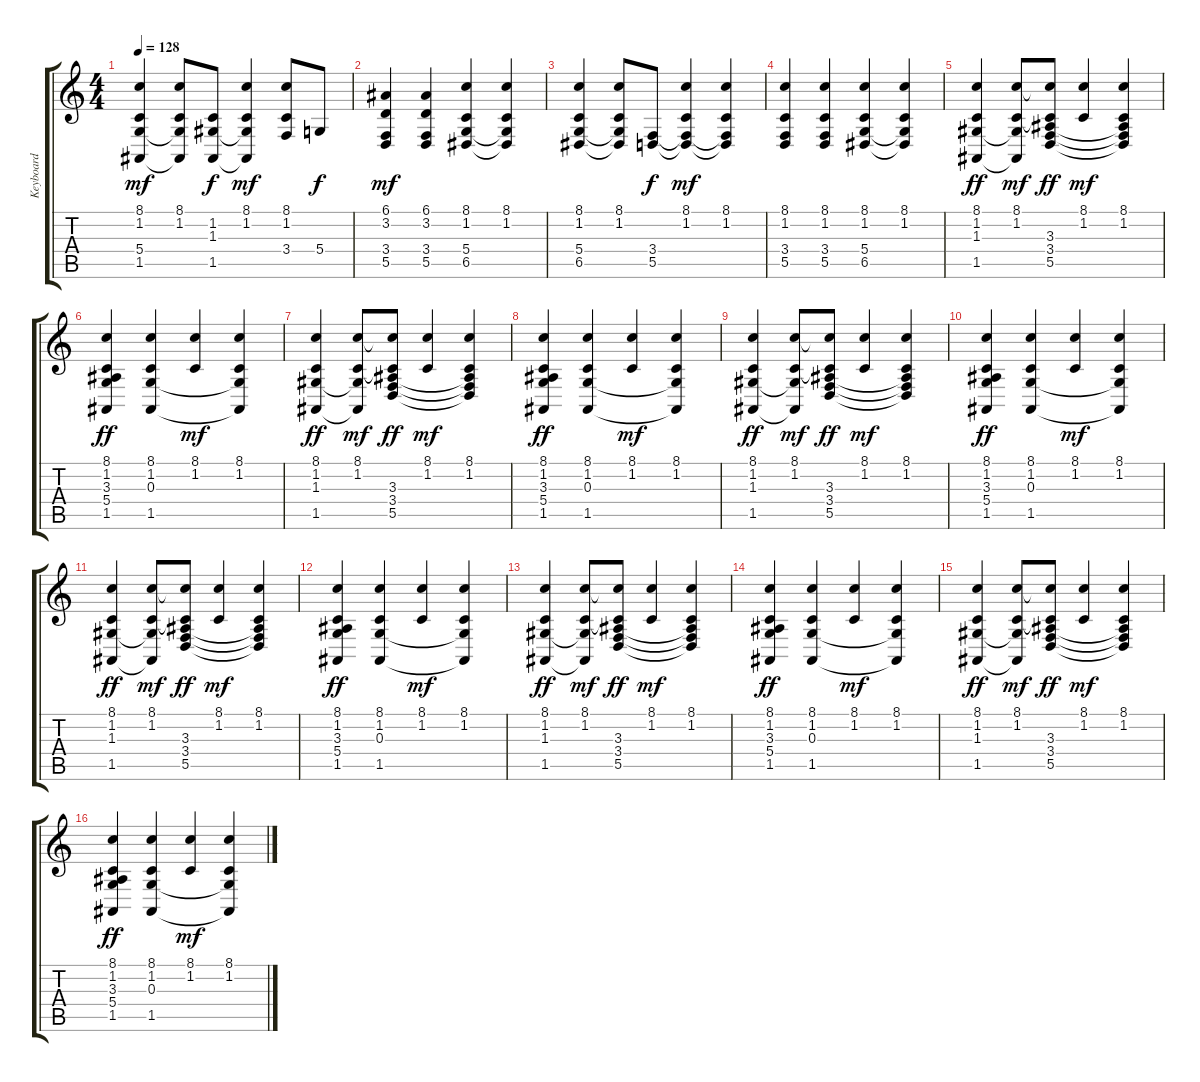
\track ("Keyboard" "Keyboard") {instrument synthstrings1}
\staff {score tabs}
\tuning (E4 B3 G3 D3 A2 E2) {hide}
\ts (4 4)
\tempo 128
\clef g2
\ks c
(8.1 1.2 5.4 1.5).4{dy mf instrument acousticgrandpiano} (8.1 1.2 5.4{t} 1.5{t}).8 (1.2 1.3 1.5).8{dy f} (8.1 1.2 1.3{t} 1.5{t}).4{dy mf} (8.1 1.2 3.4).8 5.4.8{dy f} |
(6.1 3.2 3.4 5.5).4{dy mf} (6.1 3.2 3.4 5.5).4 (8.1 1.2 5.4 6.5).4 (8.1 1.2 5.4{t} 6.5{t}).4 |
(8.1 1.2 5.4 6.5).4 (8.1 1.2 5.4{t} 6.5{t}).8 (3.4 5.5).8{dy f} (8.1 1.2 3.4{t} 5.5{t}).4{dy mf} (8.1 1.2 3.4{t} 5.5{t}).4 |
(8.1 1.2 3.4 5.5).4 (8.1 1.2 3.4 5.5).4 (8.1 1.2 5.4 6.5).4 (8.1 1.2 5.4{t} 6.5{t}).4 |
(8.1 1.2 1.3 1.5).4{dy ff instrument brightacousticpiano} (8.1 1.2 1.3{t} 1.5{t}).8{dy mf} (8.1{t} 1.2{t} 3.3 3.4 5.5).8{dy ff} (8.1 1.2).4{dy mf} (8.1 1.2 3.3{t} 3.4{t} 5.5{t}).4 |
(8.1 1.2 3.3 5.4 1.5).4{dy ff} (8.1 1.2 0.3 1.5).4 (8.1 1.2).4{dy mf} (8.1 1.2 0.3{t} 1.5{t}).4 |
(8.1 1.2 1.3 1.5).4{dy ff instrument brightacousticpiano} (8.1 1.2 1.3{t} 1.5{t}).8{dy mf} (8.1{t} 1.2{t} 3.3 3.4 5.5).8{dy ff} (8.1 1.2).4{dy mf} (8.1 1.2 3.3{t} 3.4{t} 5.5{t}).4 |
(8.1 1.2 3.3 5.4 1.5).4{dy ff} (8.1 1.2 0.3 1.5).4 (8.1 1.2).4{dy mf} (8.1 1.2 0.3{t} 1.5{t}).4 |
(8.1 1.2 1.3 1.5).4{dy ff instrument brightacousticpiano} (8.1 1.2 1.3{t} 1.5{t}).8{dy mf} (8.1{t} 1.2{t} 3.3 3.4 5.5).8{dy ff} (8.1 1.2).4{dy mf} (8.1 1.2 3.3{t} 3.4{t} 5.5{t}).4 |
(8.1 1.2 3.3 5.4 1.5).4{dy ff} (8.1 1.2 0.3 1.5).4 (8.1 1.2).4{dy mf} (8.1 1.2 0.3{t} 1.5{t}).4 |
(8.1 1.2 1.3 1.5).4{dy ff instrument brightacousticpiano} (8.1 1.2 1.3{t} 1.5{t}).8{dy mf} (8.1{t} 1.2{t} 3.3 3.4 5.5).8{dy ff} (8.1 1.2).4{dy mf} (8.1 1.2 3.3{t} 3.4{t} 5.5{t}).4 |
(8.1 1.2 3.3 5.4 1.5).4{dy ff} (8.1 1.2 0.3 1.5).4 (8.1 1.2).4{dy mf} (8.1 1.2 0.3{t} 1.5{t}).4 |
(8.1 1.2 1.3 1.5).4{dy ff instrument brightacousticpiano} (8.1 1.2 1.3{t} 1.5{t}).8{dy mf} (8.1{t} 1.2{t} 3.3 3.4 5.5).8{dy ff} (8.1 1.2).4{dy mf} (8.1 1.2 3.3{t} 3.4{t} 5.5{t}).4 |
(8.1 1.2 3.3 5.4 1.5).4{dy ff} (8.1 1.2 0.3 1.5).4 (8.1 1.2).4{dy mf} (8.1 1.2 0.3{t} 1.5{t}).4 |
(8.1 1.2 1.3 1.5).4{dy ff instrument brightacousticpiano} (8.1 1.2 1.3{t} 1.5{t}).8{dy mf} (8.1{t} 1.2{t} 3.3 3.4 5.5).8{dy ff} (8.1 1.2).4{dy mf} (8.1 1.2 3.3{t} 3.4{t} 5.5{t}).4 |
(8.1 1.2 3.3 5.4 1.5).4{dy ff} (8.1 1.2 0.3 1.5).4 (8.1 1.2).4{dy mf} (8.1 1.2 0.3{t} 1.5{t}).4
